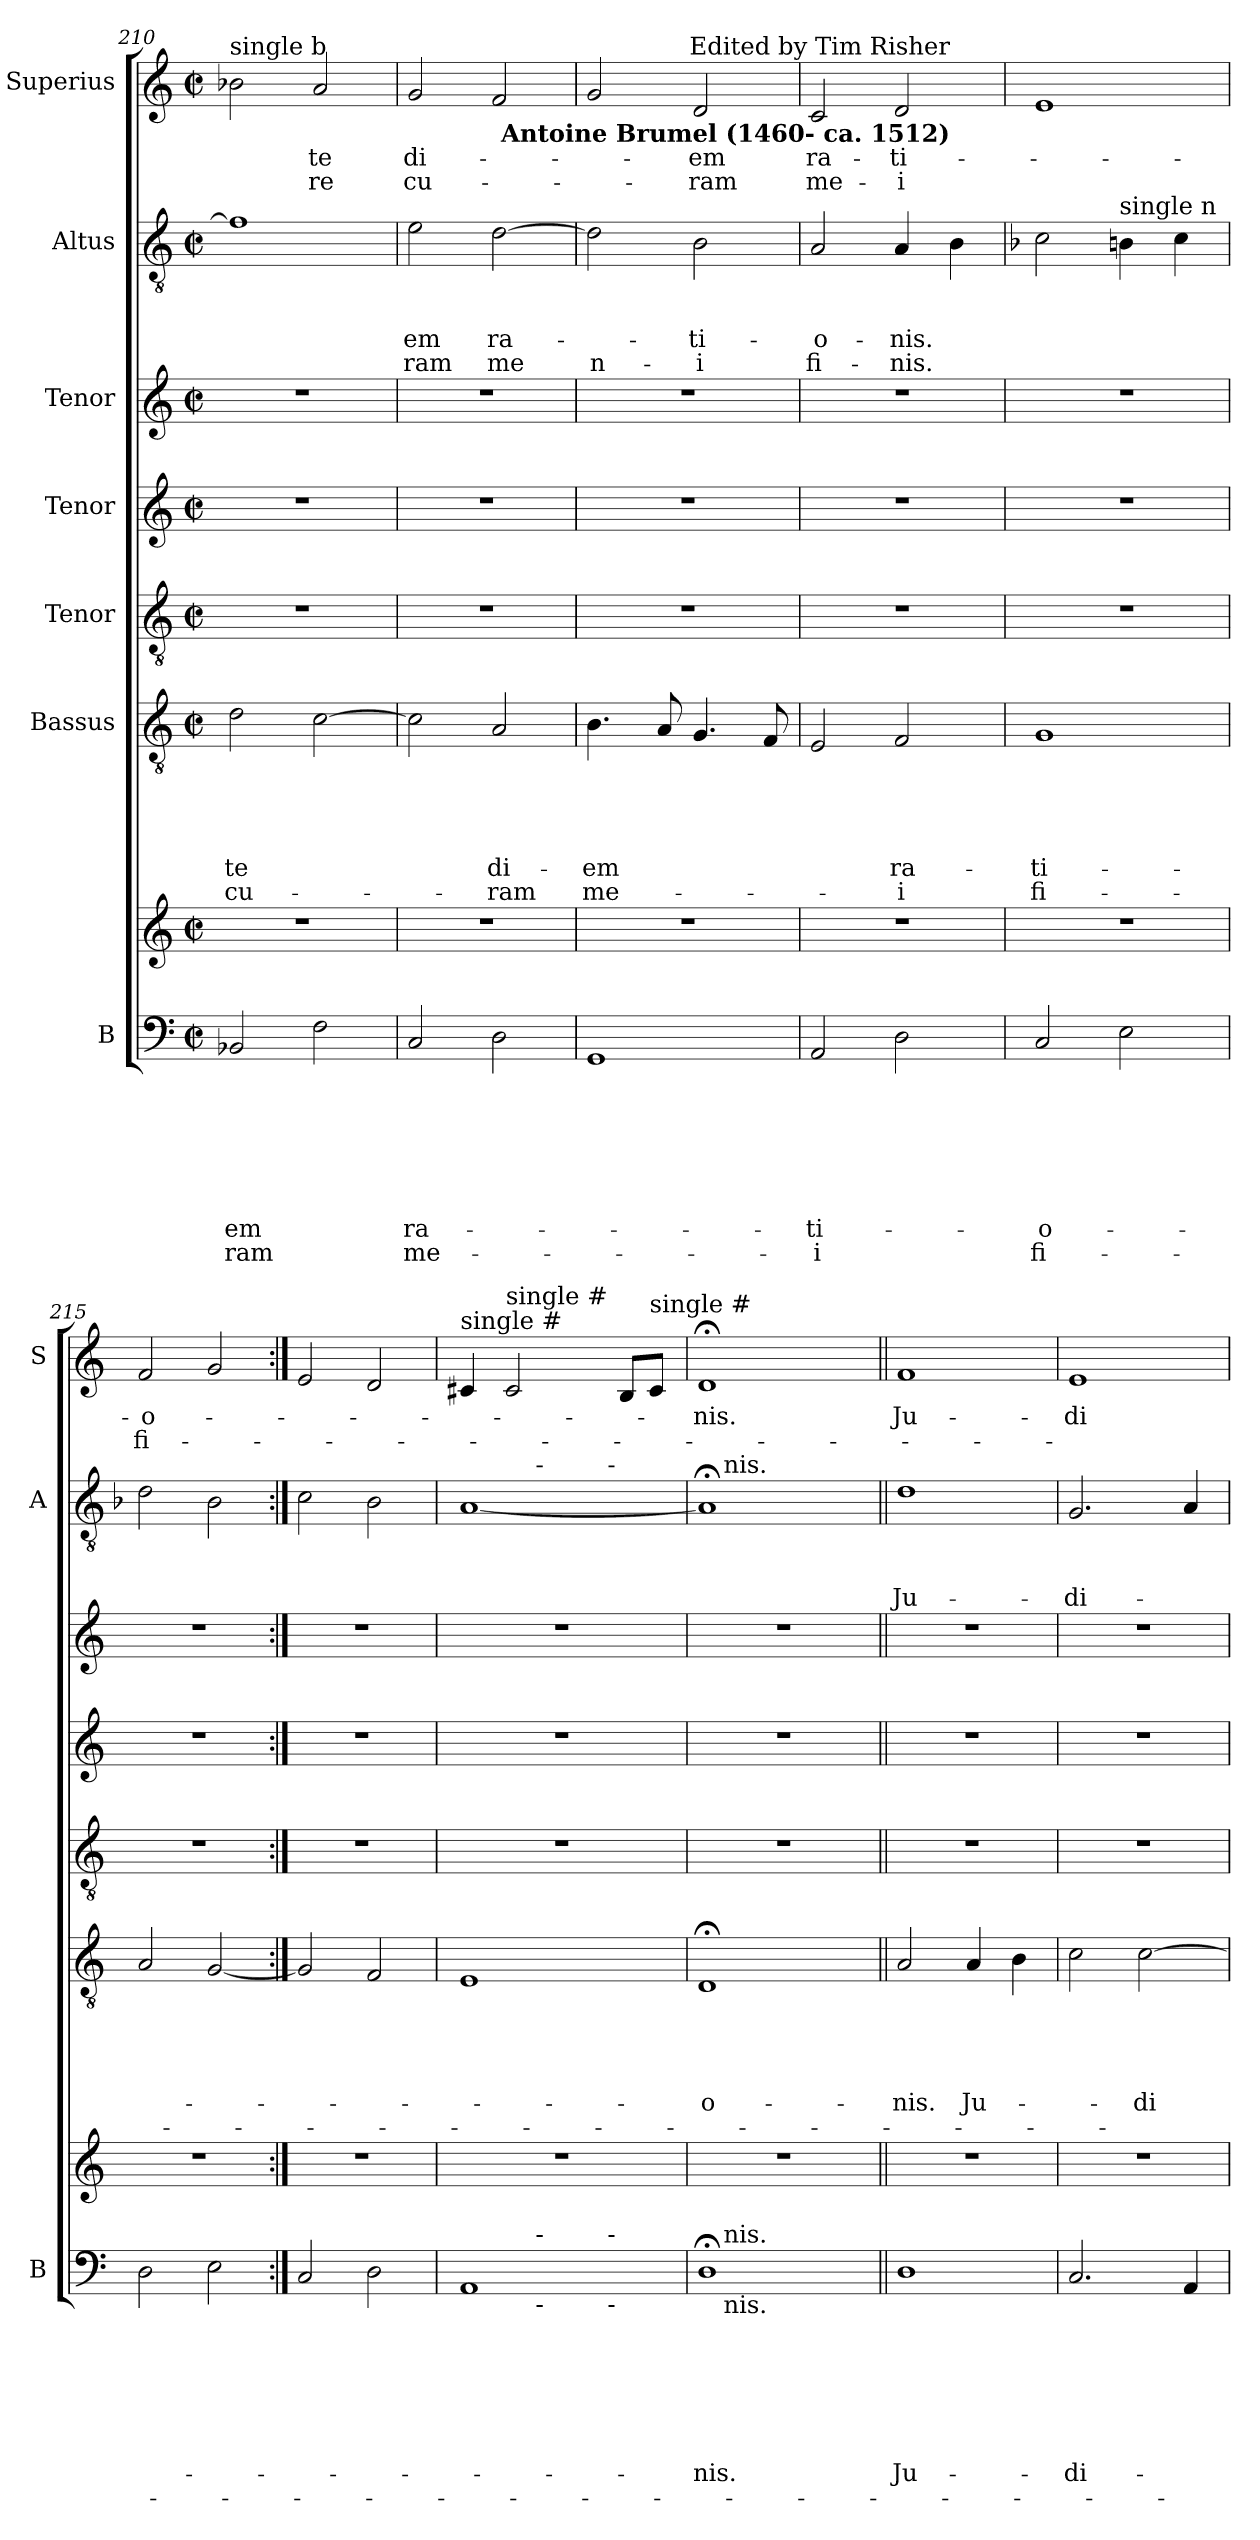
**kern	**text	**text	**text	**text	**text	**text	**text	**text	**kern	**kern	**text	**text	**text	**text	**text	**text	**kern	**kern	**kern	**kern	**text	**text	**text	**text	**kern	**text	**text
*part8	*part8	*part8	*part8	*part8	*part8	*part8	*part8	*part8	*part7	*part6	*part6	*part6	*part6	*part6	*part6	*part6	*part5	*part4	*part3	*part2	*part2	*part2	*part2	*part2	*part1	*part1	*part1
*staff8	*staff8	*staff8	*staff8	*staff8	*staff8	*staff8	*staff8	*staff8	*staff7	*staff6	*staff6	*staff6	*staff6	*staff6	*staff6	*staff6	*staff5	*staff4	*staff3	*staff2	*staff2	*staff2	*staff2	*staff2	*staff1	*staff1	*staff1
*I"B	*	*	*	*	*	*	*	*	*	*I"Bassus	*	*	*	*	*	*	*I"Tenor	*I"Tenor	*I"Tenor	*I"Altus	*	*	*	*	*I"Superius	*	*
*I'B	*	*	*	*	*	*	*	*	*	*	*	*	*	*	*	*	*	*	*	*I'A	*	*	*	*	*I'S	*	*
*clefF4	*	*	*	*	*	*	*	*	*clefG2	*clefGv2	*	*	*	*	*	*	*clefGv2	*clefG2	*clefG2	*clefGv2	*	*	*	*	*clefG2	*	*
*k[]	*	*	*	*	*	*	*	*	*k[]	*k[]	*	*	*	*	*	*	*k[]	*k[]	*k[]	*k[]	*	*	*	*	*k[]	*	*
*C:	*	*	*	*	*	*	*	*	*C:	*C:	*	*	*	*	*	*	*C:	*C:	*C:	*C:	*	*	*	*	*C:	*	*
*M2/2	*	*	*	*	*	*	*	*	*M2/2	*M2/2	*	*	*	*	*	*	*M2/2	*M2/2	*M2/2	*M2/2	*	*	*	*	*M2/2	*	*
*met(c|)	*	*	*	*	*	*	*	*	*met(c|)	*met(c|)	*	*	*	*	*	*	*met(c|)	*met(c|)	*met(c|)	*met(c|)	*	*	*	*	*met(c|)	*	*
=210	=210	=210	=210	=210	=210	=210	=210	=210	=210	=210	=210	=210	=210	=210	=210	=210	=210	=210	=210	=210	=210	=210	=210	=210	=210	=210	=210
!	!	!	!	!	!	!	!	!	!	!	!	!	!	!	!	!	!	!	!	!	!	!	!	!	!LO:TX:a:t=single b	!	!
!	!	!	!	!	!	!	!LO:LY:b	!LO:LY:b	!	!	!	!	!	!	!LO:LY:b	!LO:LY:b	!	!	!	!	!	!	!	!	!	!	!
2BB-X/	.	.	.	.	.	.	-em	-ram	1r	2d\	.	.	.	.	-te	cu-	1r	1r	1r	1f]	.	.	.	.	2b-\	.	.
!	!	!	!	!	!	!	!	!	!	!	!	!	!	!	!	!	!	!	!	!	!	!	!	!	!	!LO:LY:b	!LO:LY:b
2F\	.	.	.	.	.	.	.	.	.	[>2c\	.	.	.	.	.	.	.	.	.	.	.	.	.	.	2a/	-te	-re
=211	=211	=211	=211	=211	=211	=211	=211	=211	=211	=211	=211	=211	=211	=211	=211	=211	=211	=211	=211	=211	=211	=211	=211	=211	=211	=211	=211
!	!	!	!	!	!	!	!LO:LY:b	!LO:LY:b	!	!	!	!	!	!	!	!	!	!	!	!	!	!	!LO:LY:b	!LO:LY:b	!	!LO:LY:b	!LO:LY:b
2C/	.	.	.	.	.	.	ra-	me-	1r	2c\]	.	.	.	.	.	.	1r	1r	1r	2e\	.	.	-em	-ram	2g/	di-	cu-
!	!	!	!	!	!	!	!	!	!	!	!	!	!	!	!LO:LY:b	!LO:LY:b	!	!	!	!	!	!	!LO:LY:b	!LO:LY:b	!	!	!
2D\	.	.	.	.	.	.	.	.	.	2A/	.	.	.	.	di-	-ram	.	.	.	[>2d\	.	.	ra-	me	2f/	.	.
=212	=212	=212	=212	=212	=212	=212	=212	=212	=212	=212	=212	=212	=212	=212	=212	=212	=212	=212	=212	=212	=212	=212	=212	=212	=212	=212	=212
!	!	!	!	!	!	!	!	!	!	!	!	!	!	!	!LO:LY:b	!LO:LY:b	!	!	!	!	!	!	!	!LO:LY:b	!	!	!
1GG	.	.	.	.	.	.	.	.	1r	4.B\	.	.	.	.	-em	me-	1r	1r	1r	2d\]	.	.	.	n-	2g/	.	.
.	.	.	.	.	.	.	.	.	.	8A/	.	.	.	.	.	.	.	.	.	.	.	.	.	.	.	.	.
!	!	!	!	!	!	!	!	!	!	!	!	!	!	!	!	!	!	!	!	!	!	!	!LO:LY:b	!LO:LY:b	!	!LO:LY:b	!LO:LY:b
.	.	.	.	.	.	.	.	.	.	4.G/	.	.	.	.	.	.	.	.	.	2B\	.	.	-ti-	-i	2d/	-em	-ram
.	.	.	.	.	.	.	.	.	.	8F/	.	.	.	.	.	.	.	.	.	.	.	.	.	.	.	.	.
=213	=213	=213	=213	=213	=213	=213	=213	=213	=213	=213	=213	=213	=213	=213	=213	=213	=213	=213	=213	=213	=213	=213	=213	=213	=213	=213	=213
!	!	!	!	!	!	!	!LO:LY:b	!LO:LY:b	!	!	!	!	!	!	!	!	!	!	!	!	!	!	!LO:LY:b	!LO:LY:b	!	!LO:LY:b	!LO:LY:b
*	*	*	*	*	*	*	*	*	*	*	*	*	*	*	*	*	*	*	*	*	*	*	*	*	*^	*	*
2AA/	.	.	.	.	.	.	-ti-	-i	1r	2E/	.	.	.	.	.	.	1r	1r	1r	2A/	.	.	-o-	fi-	2c/	2.ryy	ra-	me-
!	!	!	!	!	!	!	!	!	!	!	!	!	!	!	!LO:LY:b	!LO:LY:b	!	!	!	!	!	!	!LO:LY:b	!LO:LY:b	!	!	!LO:LY:b	!LO:LY:b
2D\	.	.	.	.	.	.	.	.	.	2F/	.	.	.	.	ra-	-i	.	.	.	4A/	.	.	-nis.	-nis.	2d/	.	-ti-	-i
!	!	!	!	!	!	!	!	!	!	!	!	!	!	!	!	!	!	!	!	!	!	!	!	!	!	!LO:TX:b:B:rj:t=Antoine Brumel (1460- ca. 1512)	!	!
!	!	!	!	!	!	!	!	!	!	!	!	!	!	!	!	!	!	!	!	!	!	!	!	!	!	!LO:TX:rj:t=Edited by Tim Risher	!	!
.	.	.	.	.	.	.	.	.	.	.	.	.	.	.	.	.	.	.	.	4B\	.	.	.	.	.	4ryy	.	.
*	*	*	*	*	*	*	*	*	*	*	*	*	*	*	*	*	*	*	*	*	*	*	*	*	*v	*v	*	*
=214	=214	=214	=214	=214	=214	=214	=214	=214	=214	=214	=214	=214	=214	=214	=214	=214	=214	=214	=214	=214	=214	=214	=214	=214	=214	=214	=214
*	*	*	*	*	*	*	*	*	*	*	*	*	*	*	*	*	*	*	*	*k[b-]	*	*	*	*	*	*	*
*	*	*	*	*	*	*	*	*	*	*	*	*	*	*	*	*	*	*	*	*F:	*	*	*	*	*	*	*
*	*	*	*	*	*	*	*	*	*	*	*	*	*	*	*	*	*	*	*	*	*	*	*	*	*^	*	*
!	!	!	!	!	!	!	!LO:LY:b	!LO:LY:b	!	!	!	!	!	!	!LO:LY:b	!LO:LY:b	!	!	!	!	!	!	!	!	!	!	!	!
*	*	*	*	*	*	*	*	*	*	*	*	*	*	*	*	*	*	*	*	*	*	*	*	*	*v	*v	*	*
2C/	.	.	.	.	.	.	-o-	fi-	1r	1G	.	.	.	.	-ti-	fi-	1r	1r	1r	2c\	.	.	.	.	1e	.	.
!	!	!	!	!	!	!	!	!	!	!	!	!	!	!	!	!	!	!	!	!LO:TX:a:t=single n	!	!	!	!	!	!	!
2E\	.	.	.	.	.	.	.	.	.	.	.	.	.	.	.	.	.	.	.	4B\	.	.	.	.	.	.	.
.	.	.	.	.	.	.	.	.	.	.	.	.	.	.	.	.	.	.	.	4c\	.	.	.	.	.	.	.
=215	=215	=215	=215	=215	=215	=215	=215	=215	=215	=215	=215	=215	=215	=215	=215	=215	=215	=215	=215	=215	=215	=215	=215	=215	=215	=215	=215
!	!	!	!	!	!	!	!	!	!	!	!	!	!	!	!	!	!	!	!	!	!	!	!	!	!	!LO:LY:b	!LO:LY:b
2D\	.	.	.	.	.	.	.	.	1r	2A/	.	.	.	.	.	.	1r	1r	1r	2d\	.	.	.	.	2f/	-o-	fi-
2E\	.	.	.	.	.	.	.	.	.	[<2G/	.	.	.	.	.	.	.	.	.	2B-\	.	.	.	.	2g/	.	.
=216:|!	=216:|!	=216:|!	=216:|!	=216:|!	=216:|!	=216:|!	=216:|!	=216:|!	=216:|!	=216:|!	=216:|!	=216:|!	=216:|!	=216:|!	=216:|!	=216:|!	=216:|!	=216:|!	=216:|!	=216:|!	=216:|!	=216:|!	=216:|!	=216:|!	=216:|!	=216:|!	=216:|!
2C/	.	.	.	.	.	.	.	.	1r	2G/]	.	.	.	.	.	.	1r	1r	1r	2c\	.	.	.	.	2e/	.	.
2D\	.	.	.	.	.	.	.	.	.	2F/	.	.	.	.	.	.	.	.	.	2B-\	.	.	.	.	2d/	.	.
!!LO:PB:g=z
=217	=217	=217	=217	=217	=217	=217	=217	=217	=217	=217	=217	=217	=217	=217	=217	=217	=217	=217	=217	=217	=217	=217	=217	=217	=217	=217	=217
!	!	!	!	!	!	!	!	!	!	!	!	!	!	!	!	!	!	!	!	!	!	!	!	!	!LO:TX:a:t=single #	!	!
!	!	!	!	!	!	!	!	!	!	!	!	!	!	!	!	!	!	!	!	!LO:TX:a:t=-	!	!	!	!	!	!	!
!LO:TX:a:t=-	!	!	!	!	!	!	!	!	!	!	!	!	!	!	!	!	!	!	!	!	!	!	!	!	!	!	!
!LO:TX:b:t=-	!	!	!	!	!	!	!	!	!	!	!	!	!	!	!	!	!	!	!	!	!	!	!	!	!	!	!
*^	*	*	*	*	*	*	*	*	*	*	*	*	*	*	*	*	*	*	*	*^	*	*	*	*	*	*	*
*	*^	*	*	*	*	*	*	*	*	*	*	*	*	*	*	*	*	*	*	*	*	*^	*	*	*	*	*	*	*
1AA	4.ryy	2ryy	.	.	.	.	.	.	.	.	1r	1E	.	.	.	.	.	.	1r	1r	1r	[<1A	4.ryy	2ryy	.	.	.	.	4c#/	.	.
!	!	!	!	!	!	!	!	!	!	!	!	!	!	!	!	!	!	!	!	!	!	!	!	!	!	!	!	!	!LO:TX:a:t=single #	!	!
.	.	.	.	.	.	.	.	.	.	.	.	.	.	.	.	.	.	.	.	.	.	.	.	.	.	.	.	.	2c#/	.	.
!	!	!	!	!	!	!	!	!	!	!	!	!	!	!	!	!	!	!	!	!	!	!	!LO:TX:a:t=-	!	!	!	!	!	!	!	!
!	!LO:TX:a:t=-	!	!	!	!	!	!	!	!	!	!	!	!	!	!	!	!	!	!	!	!	!	!	!	!	!	!	!	!	!	!
!	!LO:TX:b:t=-	!	!	!	!	!	!	!	!	!	!	!	!	!	!	!	!	!	!	!	!	!	!	!	!	!	!	!	!	!	!
.	2ryy	.	.	.	.	.	.	.	.	.	.	.	.	.	.	.	.	.	.	.	.	.	2ryy	.	.	.	.	.	.	.	.
.	.	8..ryy	.	.	.	.	.	.	.	.	.	.	.	.	.	.	.	.	.	.	.	.	.	8..ryy	.	.	.	.	.	.	.
!	!	!	!	!	!	!	!	!	!	!	!	!	!	!	!	!	!	!	!	!	!	!	!	!LO:TX:a:t=-	!	!	!	!	!	!	!
!	!	!LO:TX:a:t=-	!	!	!	!	!	!	!	!	!	!	!	!	!	!	!	!	!	!	!	!	!	!	!	!	!	!	!	!	!
!	!	!LO:TX:b:t=-	!	!	!	!	!	!	!	!	!	!	!	!	!	!	!	!	!	!	!	!	!	!	!	!	!	!	!	!	!
.	.	4ryy	.	.	.	.	.	.	.	.	.	.	.	.	.	.	.	.	.	.	.	.	.	4ryy	.	.	.	.	.	.	.
.	.	.	.	.	.	.	.	.	.	.	.	.	.	.	.	.	.	.	.	.	.	.	.	.	.	.	.	.	8B/L	.	.
!	!	!	!	!	!	!	!	!	!	!	!	!	!	!	!	!	!	!	!	!	!	!	!	!	!	!	!	!	!LO:TX:a:t=single #	!	!
.	8ryy	.	.	.	.	.	.	.	.	.	.	.	.	.	.	.	.	.	.	.	.	.	8ryy	.	.	.	.	.	8c#/J	.	.
.	.	32ryy	.	.	.	.	.	.	.	.	.	.	.	.	.	.	.	.	.	.	.	.	.	32ryy	.	.	.	.	.	.	.
=218	=218	=218	=218	=218	=218	=218	=218	=218	=218	=218	=218	=218	=218	=218	=218	=218	=218	=218	=218	=218	=218	=218	=218	=218	=218	=218	=218	=218	=218	=218	=218
!	!	!	!	!	!	!	!	!	!LO:LY:b	!	!	!	!	!	!	!	!LO:LY:b	!	!	!	!	!	!	!	!	!	!	!	!	!LO:LY:b	!
*	*v	*v	*	*	*	*	*	*	*	*	*	*	*	*	*	*	*	*	*	*	*	*	*v	*v	*	*	*	*	*	*	*
1D;	16.ryy	.	.	.	.	.	.	-nis.	.	1r	1D;	.	.	.	.	-o-	.	1r	1r	1r	1A;<]	16.ryy	.	.	.	.	1d;	-nis.	.
!	!	!	!	!	!	!	!	!	!	!	!	!	!	!	!	!	!	!	!	!	!	!LO:TX:a:t=nis.	!	!	!	!	!	!	!
!	!LO:TX:a:t=nis.	!	!	!	!	!	!	!	!	!	!	!	!	!	!	!	!	!	!	!	!	!	!	!	!	!	!	!	!
!	!LO:TX:b:t=nis.	!	!	!	!	!	!	!	!	!	!	!	!	!	!	!	!	!	!	!	!	!	!	!	!	!	!	!	!
.	2ryy	.	.	.	.	.	.	.	.	.	.	.	.	.	.	.	.	.	.	.	.	2ryy	.	.	.	.	.	.	.
.	4ryy	.	.	.	.	.	.	.	.	.	.	.	.	.	.	.	.	.	.	.	.	4ryy	.	.	.	.	.	.	.
.	8ryy	.	.	.	.	.	.	.	.	.	.	.	.	.	.	.	.	.	.	.	.	8ryy	.	.	.	.	.	.	.
.	32ryy	.	.	.	.	.	.	.	.	.	.	.	.	.	.	.	.	.	.	.	.	32ryy	.	.	.	.	.	.	.
=219||	=219||	=219||	=219||	=219||	=219||	=219||	=219||	=219||	=219||	=219||	=219||	=219||	=219||	=219||	=219||	=219||	=219||	=219||	=219||	=219||	=219||	=219||	=219||	=219||	=219||	=219||	=219||	=219||	=219||
!	!	!	!	!	!	!	!	!LO:LY:b	!	!	!	!	!	!	!	!LO:LY:b	!	!	!	!	!	!	!	!	!LO:LY:b	!	!	!LO:LY:b	!
*v	*v	*	*	*	*	*	*	*	*	*	*	*	*	*	*	*	*	*	*	*	*v	*v	*	*	*	*	*	*	*
1D	.	.	.	.	.	.	Ju-	.	1r	2A/	.	.	.	.	-nis.	.	1r	1r	1r	1d	.	.	Ju-	.	1f	Ju-	.
!	!	!	!	!	!	!	!	!	!	!	!	!	!	!	!LO:LY:b	!	!	!	!	!	!	!	!	!	!	!	!
.	.	.	.	.	.	.	.	.	.	4A/	.	.	.	.	Ju-	.	.	.	.	.	.	.	.	.	.	.	.
.	.	.	.	.	.	.	.	.	.	4B\	.	.	.	.	.	.	.	.	.	.	.	.	.	.	.	.	.
=220	=220	=220	=220	=220	=220	=220	=220	=220	=220	=220	=220	=220	=220	=220	=220	=220	=220	=220	=220	=220	=220	=220	=220	=220	=220	=220	=220
!	!	!	!	!	!	!	!LO:LY:b	!	!	!	!	!	!	!	!	!	!	!	!	!	!	!	!LO:LY:b	!	!	!LO:LY:b	!
2.C/	.	.	.	.	.	.	-di-	.	1r	2c\	.	.	.	.	.	.	1r	1r	1r	2.G/	.	.	-di-	.	1e	-di-	.
!	!	!	!	!	!	!	!	!	!	!	!	!	!	!	!LO:LY:b	!	!	!	!	!	!	!	!	!	!	!	!
.	.	.	.	.	.	.	.	.	.	[>2c\	.	.	.	.	-di-	.	.	.	.	.	.	.	.	.	.	.	.
4AA/	.	.	.	.	.	.	.	.	.	.	.	.	.	.	.	.	.	.	.	4A/	.	.	.	.	.	.	.
=	=	=	=	=	=	=	=	=	=	=	=	=	=	=	=	=	=	=	=	=	=	=	=	=	=	=	=
*-	*-	*-	*-	*-	*-	*-	*-	*-	*-	*-	*-	*-	*-	*-	*-	*-	*-	*-	*-	*-	*-	*-	*-	*-	*-	*-	*-
